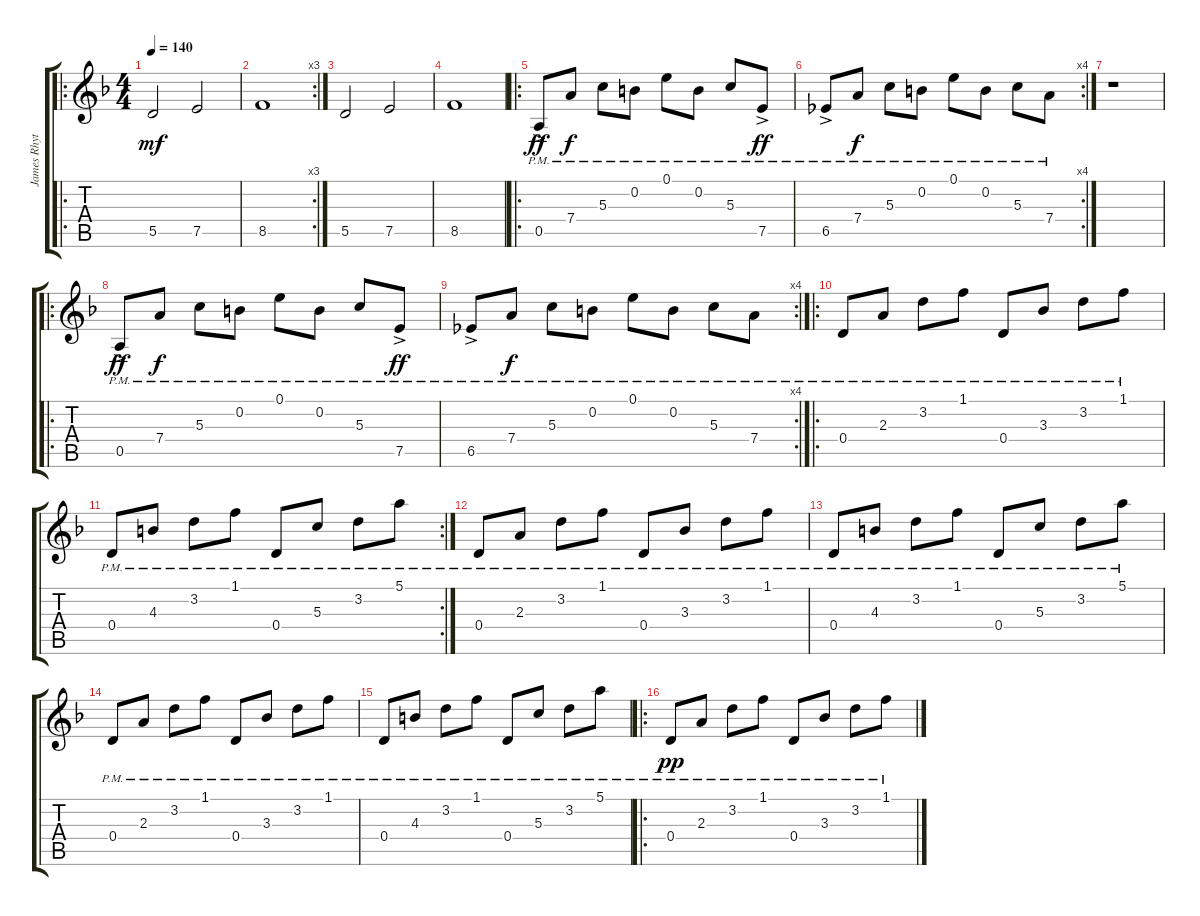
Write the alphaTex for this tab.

\track ("James Rhythm w/dist" "James Rhyt") {instrument distortionguitar}
\staff {score tabs}
\tuning (E4 B3 G3 D3 A2 E2) {hide}
\ro
\ts (4 4)
\tempo 140
\clef g2
\ks f
5.5.2{dy mf} 7.5.2 |
\rc 3
8.5.1 |
5.5.2 7.5.2 |
8.5.1 |
\ro
0.5{ac pm}.8{dy ff} 7.4{pm}.8{dy f} 5.3{pm}.8 0.2{pm}.8 0.1{pm}.8 0.2{pm}.8 5.3{pm}.8 7.5{ac pm}.8{dy ff} |
\rc 4
6.5{ac pm}.8 7.4{pm}.8{dy f} 5.3{pm}.8 0.2{pm}.8 0.1{pm}.8 0.2{pm}.8 5.3{pm}.8 7.4{pm}.8 |
r.1 |
\ro
0.5{ac pm}.8{dy ff} 7.4{pm}.8{dy f} 5.3{pm}.8 0.2{pm}.8 0.1{pm}.8 0.2{pm}.8 5.3{pm}.8 7.5{ac pm}.8{dy ff} |
\rc 4
6.5{ac pm}.8 7.4{pm}.8{dy f} 5.3{pm}.8 0.2{pm}.8 0.1{pm}.8 0.2{pm}.8 5.3{pm}.8 7.4{pm}.8 |
\ro
0.4{pm}.8 2.3{pm}.8 3.2{pm}.8 1.1{pm}.8 0.4{pm}.8 3.3{pm}.8 3.2{pm}.8 1.1{pm}.8 |
\rc 2
0.4{pm}.8 4.3{pm}.8 3.2{pm}.8 1.1{pm}.8 0.4{pm}.8 5.3{pm}.8 3.2{pm}.8 5.1{pm}.8 |
0.4{pm}.8 2.3{pm}.8 3.2{pm}.8 1.1{pm}.8 0.4{pm}.8 3.3{pm}.8 3.2{pm}.8 1.1{pm}.8 |
0.4{pm}.8 4.3{pm}.8 3.2{pm}.8 1.1{pm}.8 0.4{pm}.8 5.3{pm}.8 3.2{pm}.8 5.1{pm}.8 |
0.4{pm}.8 2.3{pm}.8 3.2{pm}.8 1.1{pm}.8 0.4{pm}.8 3.3{pm}.8 3.2{pm}.8 1.1{pm}.8 |
0.4{pm}.8 4.3{pm}.8 3.2{pm}.8 1.1{pm}.8 0.4{pm}.8 5.3{pm}.8 3.2{pm}.8 5.1{pm}.8 |
\ro
0.4{pm}.8{dy pp} 2.3{pm}.8 3.2{pm}.8 1.1{pm}.8 0.4{pm}.8 3.3{pm}.8 3.2{pm}.8 1.1{pm}.8
